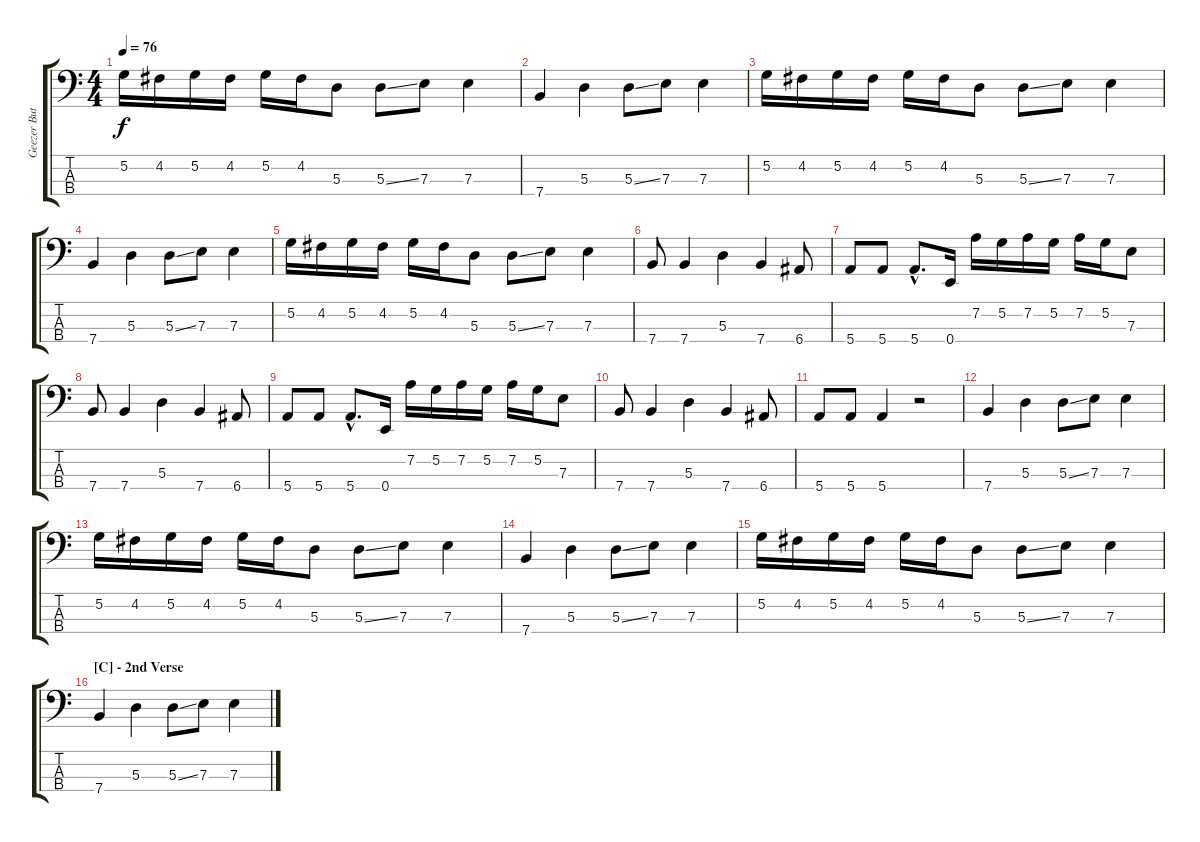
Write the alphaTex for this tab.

\track ("Geezer Butler" "Geezer But") {instrument electricbassfinger}
\staff {score tabs}
\tuning (G2 D2 A1 E1) {hide}
\ts (4 4)
\tempo 76
\clef f4
\ks c
5.2.16{dy f} 4.2.16 5.2.16 4.2.16 5.2.16 4.2.16 5.3.8 5.3{ss}.8 7.3.8 7.3.4 |
7.4.4 5.3.4 5.3{ss}.8 7.3.8 7.3.4 |
5.2.16 4.2.16 5.2.16 4.2.16 5.2.16 4.2.16 5.3.8 5.3{ss}.8 7.3.8 7.3.4 |
7.4.4 5.3.4 5.3{ss}.8 7.3.8 7.3.4 |
5.2.16 4.2.16 5.2.16 4.2.16 5.2.16 4.2.16 5.3.8 5.3{ss}.8 7.3.8 7.3.4 |
7.4.8 7.4.4 5.3.4 7.4.4 6.4.8 |
5.4.8 5.4.8 5.4{hac}.8{d} 0.4.16 7.2.16 5.2.16 7.2.16 5.2.16 7.2.16 5.2.16 7.3.8 |
7.4.8 7.4.4 5.3.4 7.4.4 6.4.8 |
5.4.8 5.4.8 5.4{hac}.8{d} 0.4.16 7.2.16 5.2.16 7.2.16 5.2.16 7.2.16 5.2.16 7.3.8 |
7.4.8 7.4.4 5.3.4 7.4.4 6.4.8 |
5.4.8 5.4.8 5.4.4 r.2 |
7.4.4 5.3.4 5.3{ss}.8 7.3.8 7.3.4 |
5.2.16 4.2.16 5.2.16 4.2.16 5.2.16 4.2.16 5.3.8 5.3{ss}.8 7.3.8 7.3.4 |
7.4.4 5.3.4 5.3{ss}.8 7.3.8 7.3.4 |
5.2.16 4.2.16 5.2.16 4.2.16 5.2.16 4.2.16 5.3.8 5.3{ss}.8 7.3.8 7.3.4 |
\section ("" "[C] - 2nd Verse")
7.4.4 5.3.4 5.3{ss}.8 7.3.8 7.3.4
